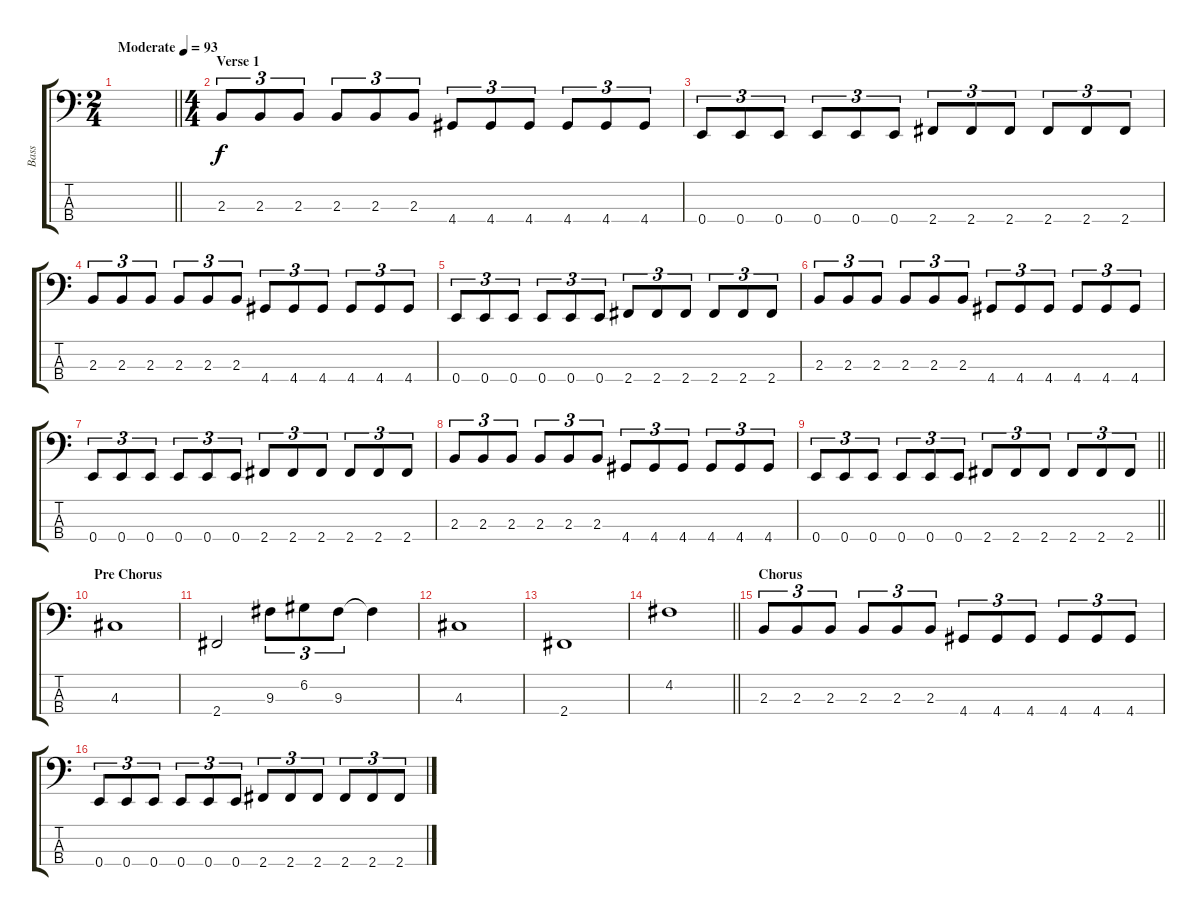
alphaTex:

\track ("Bass" "Bass") {instrument electricbassfinger}
\staff {score tabs}
\tuning (G2 D2 A1 E1) {hide}
\ts (2 4)
\tempo (93 "Moderate")
\clef f4
\barLineRight lightlight
\ks c
|
\ts (4 4)
\section ("" "Verse 1")
2.3.8{tu (3 2)} 2.3.8{tu (3 2)} 2.3.8{tu (3 2)} 2.3.8{tu (3 2)} 2.3.8{tu (3 2)} 2.3.8{tu (3 2)} 4.4.8{tu (3 2)} 4.4.8{tu (3 2)} 4.4.8{tu (3 2)} 4.4.8{tu (3 2)} 4.4.8{tu (3 2)} 4.4.8{tu (3 2)} |
0.4.8{tu (3 2)} 0.4.8{tu (3 2)} 0.4.8{tu (3 2)} 0.4.8{tu (3 2)} 0.4.8{tu (3 2)} 0.4.8{tu (3 2)} 2.4.8{tu (3 2)} 2.4.8{tu (3 2)} 2.4.8{tu (3 2)} 2.4.8{tu (3 2)} 2.4.8{tu (3 2)} 2.4.8{tu (3 2)} |
2.3.8{tu (3 2)} 2.3.8{tu (3 2)} 2.3.8{tu (3 2)} 2.3.8{tu (3 2)} 2.3.8{tu (3 2)} 2.3.8{tu (3 2)} 4.4.8{tu (3 2)} 4.4.8{tu (3 2)} 4.4.8{tu (3 2)} 4.4.8{tu (3 2)} 4.4.8{tu (3 2)} 4.4.8{tu (3 2)} |
0.4.8{tu (3 2)} 0.4.8{tu (3 2)} 0.4.8{tu (3 2)} 0.4.8{tu (3 2)} 0.4.8{tu (3 2)} 0.4.8{tu (3 2)} 2.4.8{tu (3 2)} 2.4.8{tu (3 2)} 2.4.8{tu (3 2)} 2.4.8{tu (3 2)} 2.4.8{tu (3 2)} 2.4.8{tu (3 2)} |
2.3.8{tu (3 2)} 2.3.8{tu (3 2)} 2.3.8{tu (3 2)} 2.3.8{tu (3 2)} 2.3.8{tu (3 2)} 2.3.8{tu (3 2)} 4.4.8{tu (3 2)} 4.4.8{tu (3 2)} 4.4.8{tu (3 2)} 4.4.8{tu (3 2)} 4.4.8{tu (3 2)} 4.4.8{tu (3 2)} |
0.4.8{tu (3 2)} 0.4.8{tu (3 2)} 0.4.8{tu (3 2)} 0.4.8{tu (3 2)} 0.4.8{tu (3 2)} 0.4.8{tu (3 2)} 2.4.8{tu (3 2)} 2.4.8{tu (3 2)} 2.4.8{tu (3 2)} 2.4.8{tu (3 2)} 2.4.8{tu (3 2)} 2.4.8{tu (3 2)} |
2.3.8{tu (3 2)} 2.3.8{tu (3 2)} 2.3.8{tu (3 2)} 2.3.8{tu (3 2)} 2.3.8{tu (3 2)} 2.3.8{tu (3 2)} 4.4.8{tu (3 2)} 4.4.8{tu (3 2)} 4.4.8{tu (3 2)} 4.4.8{tu (3 2)} 4.4.8{tu (3 2)} 4.4.8{tu (3 2)} |
\barLineRight lightlight
0.4.8{tu (3 2)} 0.4.8{tu (3 2)} 0.4.8{tu (3 2)} 0.4.8{tu (3 2)} 0.4.8{tu (3 2)} 0.4.8{tu (3 2)} 2.4.8{tu (3 2)} 2.4.8{tu (3 2)} 2.4.8{tu (3 2)} 2.4.8{tu (3 2)} 2.4.8{tu (3 2)} 2.4.8{tu (3 2)} |
\section ("" "Pre Chorus")
4.3.1 |
2.4.2 9.3.8{tu (3 2)} 6.2.8{tu (3 2)} 9.3.8{tu (3 2)} 9.3{t}.4 |
4.3.1 |
2.4.1 |
\barLineRight lightlight
4.2.1 |
\section ("" "Chorus")
2.3.8{tu (3 2)} 2.3.8{tu (3 2)} 2.3.8{tu (3 2)} 2.3.8{tu (3 2)} 2.3.8{tu (3 2)} 2.3.8{tu (3 2)} 4.4.8{tu (3 2)} 4.4.8{tu (3 2)} 4.4.8{tu (3 2)} 4.4.8{tu (3 2)} 4.4.8{tu (3 2)} 4.4.8{tu (3 2)} |
0.4.8{tu (3 2)} 0.4.8{tu (3 2)} 0.4.8{tu (3 2)} 0.4.8{tu (3 2)} 0.4.8{tu (3 2)} 0.4.8{tu (3 2)} 2.4.8{tu (3 2)} 2.4.8{tu (3 2)} 2.4.8{tu (3 2)} 2.4.8{tu (3 2)} 2.4.8{tu (3 2)} 2.4.8{tu (3 2)}
